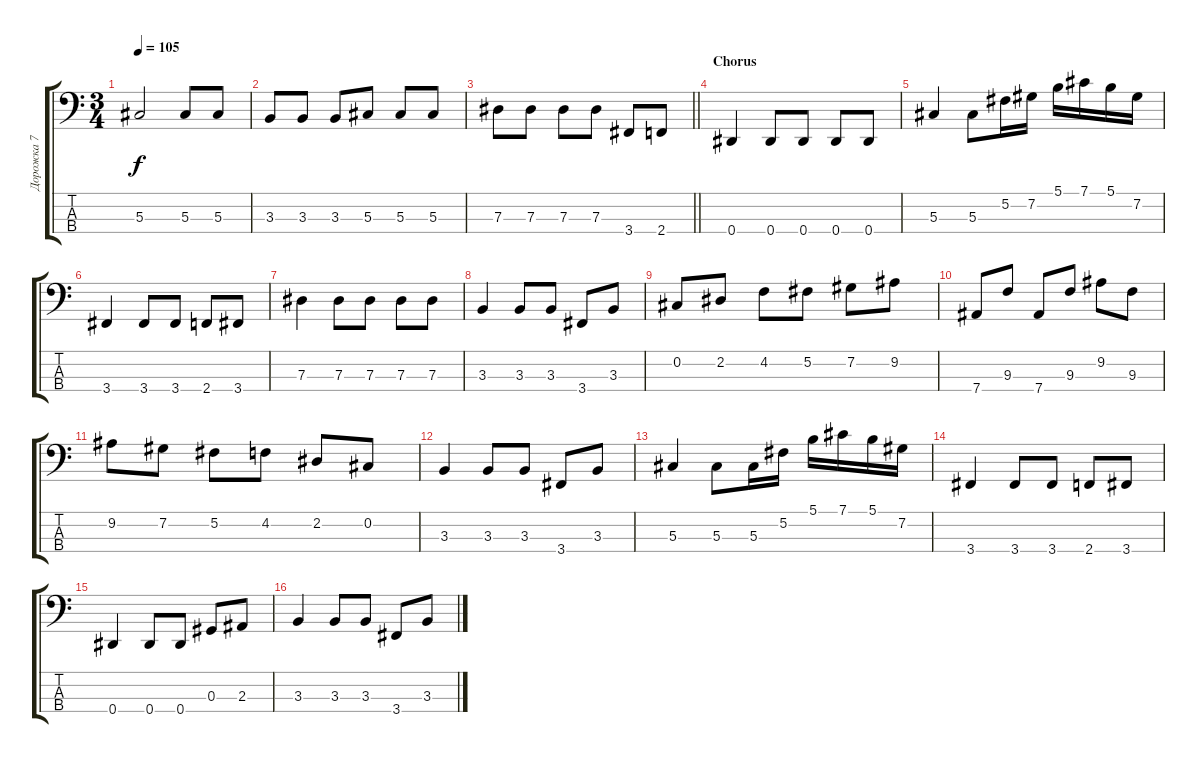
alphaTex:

\track ("Дорожка 7" "Дорожка 7") {instrument electricbassfinger}
\staff {score tabs}
\tuning (Gb2 Db2 Ab1 Eb1) {hide}
\ts (3 4)
\tempo 105
\clef f4
\ks c
5.3.2{dy f} 5.3.8 5.3.8 |
3.3.8 3.3.8 3.3.8 5.3.8 5.3.8 5.3.8 |
\barLineRight lightlight
7.3.8 7.3.8 7.3.8 7.3.8 3.4.8 2.4.8 |
\section ("" "Chorus")
0.4.4 0.4.8 0.4.8 0.4.8 0.4.8 |
5.3.4 5.3.8 5.2.16 7.2.16 5.1.16 7.1.16 5.1.16 7.2.16 |
3.4.4 3.4.8 3.4.8 2.4.8 3.4.8 |
7.3.4 7.3.8 7.3.8 7.3.8 7.3.8 |
3.3.4 3.3.8 3.3.8 3.4.8 3.3.8 |
0.2.8 2.2.8 4.2.8 5.2.8 7.2.8 9.2.8 |
7.4.8 9.3.8 7.4.8 9.3.8 9.2.8 9.3.8 |
9.2.8 7.2.8 5.2.8 4.2.8 2.2.8 0.2.8 |
3.3.4 3.3.8 3.3.8 3.4.8 3.3.8 |
5.3.4 5.3.8 5.3.16 5.2.16 5.1.16 7.1.16 5.1.16 7.2.16 |
3.4.4 3.4.8 3.4.8 2.4.8 3.4.8 |
0.4.4 0.4.8 0.4.8 0.3.8 2.3.8 |
3.3.4 3.3.8 3.3.8 3.4.8 3.3.8
